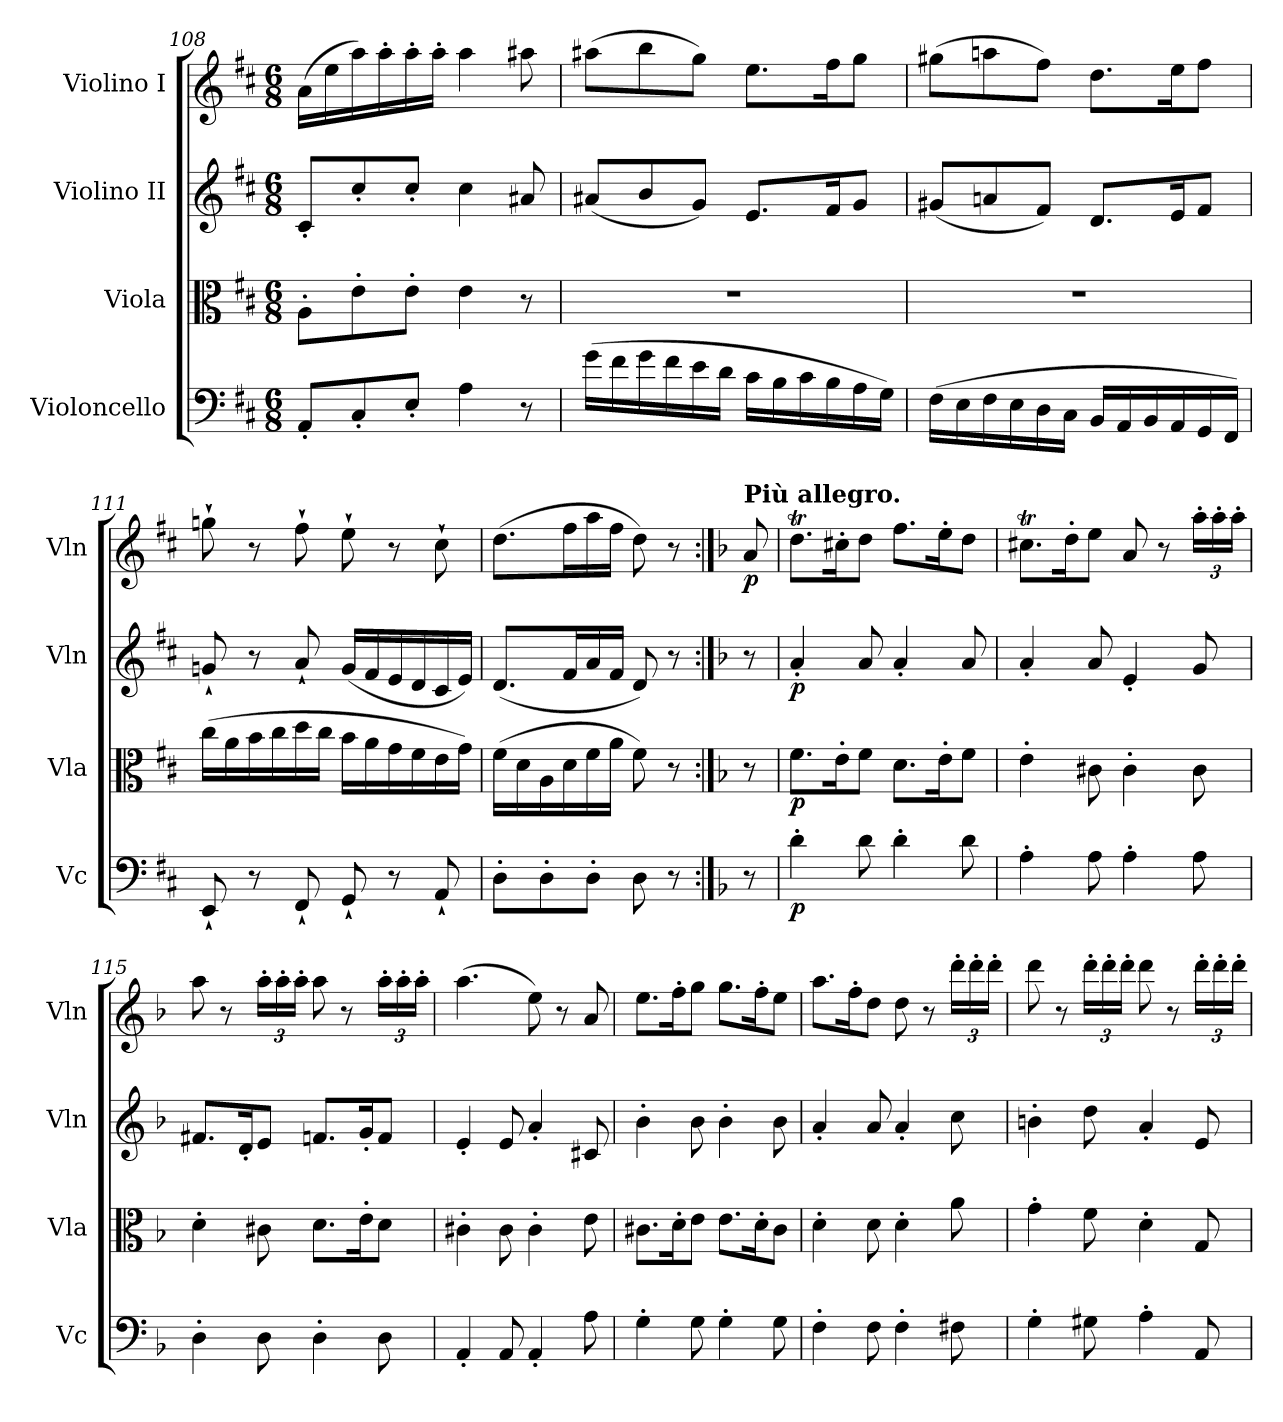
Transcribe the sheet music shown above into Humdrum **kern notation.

**kern	**dynam	**kern	**dynam	**kern	**dynam	**kern	**dynam
*part4	*part4	*part3	*part3	*part2	*part2	*part1	*part1
*staff4	*staff4	*staff3	*staff3	*staff2	*staff2	*staff1	*staff1
*I"Violoncello	*	*I"Viola	*	*I"Violino II	*	*I"Violino I	*
*I'Vc	*	*I'Vla	*	*I'Vln	*	*I'Vln	*
*clefF4	*	*clefC3	*	*clefG2	*	*clefG2	*
*k[f#c#]	*	*k[f#c#]	*	*k[f#c#]	*	*k[f#c#]	*
*M6/8	*	*M6/8	*	*M6/8	*	*M6/8	*
=108	=108	=108	=108	=108	=108	=108	=108
8AA'/L	.	8A'\L	.	8c#'/L	.	(>16a\LL	.
.	.	.	.	.	.	16ee\	.
8C#'/	.	8e'\	.	8cc#'/	.	16aa\)	.
.	.	.	.	.	.	16aa'\	.
8E'/J	.	8e'\J	.	8cc#'/J	.	16aa'\	.
.	.	.	.	.	.	16aa'\JJ	.
4A\	.	4e\	.	4cc#\	.	4aa\	.
8r	.	8r	.	8a#X/	.	8aa#X\	.
!!LO:LB:g=z
=109	=109	=109	=109	=109	=109	=109	=109
(>16g\LL	.	2.r	.	(<8a#X/L	.	(>8aa#X\L	.
16f#\	.	.	.	.	.	.	.
16g\	.	.	.	8b/	.	8bb\	.
16f#\	.	.	.	.	.	.	.
16e\	.	.	.	8g/J)	.	8gg\J)	.
16d\JJ	.	.	.	.	.	.	.
16c#\LL	.	.	.	8.e/L	.	8.ee\L	.
16B\	.	.	.	.	.	.	.
16c#\	.	.	.	.	.	.	.
16B\	.	.	.	16f#/K	.	16ff#\K	.
16A\	.	.	.	8g/J	.	8gg\J	.
16G\JJ)	.	.	.	.	.	.	.
=110	=110	=110	=110	=110	=110	=110	=110
(>16F#\LL	.	2.r	.	(<8g#X/L	.	(>8gg#X\L	.
16E\	.	.	.	.	.	.	.
16F#\	.	.	.	8an/	.	8aan\	.
16E\	.	.	.	.	.	.	.
16D\	.	.	.	8f#/J)	.	8ff#\J)	.
16C#\JJ	.	.	.	.	.	.	.
16BB/LL	.	.	.	8.d/L	.	8.dd\L	.
16AA/	.	.	.	.	.	.	.
16BB/	.	.	.	.	.	.	.
16AA/	.	.	.	16e/K	.	16ee\K	.
16GG/	.	.	.	8f#/J	.	8ff#\J	.
16FF#/JJ)	.	.	.	.	.	.	.
=111	=111	=111	=111	=111	=111	=111	=111
8EE`/	.	(>16cc#\LL	.	8gn`/	.	8ggn`\	.
.	.	16a\	.	.	.	.	.
8r	.	16b\	.	8r	.	8r	.
.	.	16cc#\	.	.	.	.	.
8FF#`/	.	16dd\	.	8a`/	.	8ff#`\	.
.	.	16cc#\JJ	.	.	.	.	.
8GG`/	.	16b\LL	.	(<16g/LL	.	8ee`\	.
.	.	16a\	.	16f#/	.	.	.
8r	.	16g\	.	16e/	.	8r	.
.	.	16f#\	.	16d/	.	.	.
8AA`/	.	16e\	.	16c#/	.	8cc#`\	.
.	.	16g\JJ)	.	16e/JJ)	.	.	.
=112	=112	=112	=112	=112	=112	=112	=112
8D'\L	.	(>16f#\LL	.	(<8.d/L	.	(>8.dd\L	.
.	.	16d\	.	.	.	.	.
8D'\	.	16A\	.	.	.	.	.
.	.	16d\	.	16f#/L	.	16ff#\L	.
8D'\J	.	16f#\	.	16a/	.	16aa\	.
.	.	16a\JJ	.	16f#/JJ	.	16ff#\JJ	.
8D\	.	8f#\)	.	8d/)	.	8dd\)	.
8r	.	8r	.	8r	.	8r	.
!!LO:LB:g=z
=112X10:|!	=112X10:|!	=112X10:|!	=112X10:|!	=112X10:|!	=112X10:|!	=112X10:|!	=112X10:|!
*k[b-]	*	*k[b-]	*	*k[b-]	*	*k[b-]	*
!	!	!	!	!	!	!LO:TX:a:B:t=Più allegro.	!
!	!	!	!	!	!	!	!LO:DY:b
8r	.	8r	.	8r	.	8a/	p
=113	=113	=113	=113	=113	=113	=113	=113
!	!LO:DY:b	!	!LO:DY:b	!	!LO:DY:b	!	!
4d'\	p	8.f\L	p	4a'/	p	8.ddT\L	.
.	.	16e'\K	.	.	.	16cc#X'\K	.
8d\	.	8f\J	.	8a/	.	8dd\J	.
4d'\	.	8.d\L	.	4a'/	.	8.ff\L	.
.	.	16e'\K	.	.	.	16ee'\K	.
8d\	.	8f\J	.	8a/	.	8dd\J	.
=114	=114	=114	=114	=114	=114	=114	=114
4A'\	.	4e'\	.	4a'/	.	8.cc#Xt\L	.
.	.	.	.	.	.	16dd'\K	.
8A\	.	8c#X\	.	8a/	.	8ee\J	.
4A'\	.	4c#'\	.	4e'/	.	8a/	.
.	.	.	.	.	.	8r	.
*	*	*	*	*	*	*Xbrackettup	*
8A\	.	8c#\	.	8g/	.	24aa'\LL	.
.	.	.	.	.	.	24aa'\	.
.	.	.	.	.	.	24aa'\JJ	.
=115	=115	=115	=115	=115	=115	=115	=115
4D'\	.	4d'\	.	8.f#X/L	.	8aa\	.
.	.	.	.	.	.	8r	.
.	.	.	.	16d'/K	.	.	.
8D\	.	8c#X\	.	8e/J	.	24aa'\LL	.
.	.	.	.	.	.	24aa'\	.
.	.	.	.	.	.	24aa'\JJ	.
4D'\	.	8.d\L	.	8.fn/L	.	8aa\	.
.	.	.	.	.	.	8r	.
.	.	16e'\K	.	16g'/K	.	.	.
8D\	.	8d\J	.	8f/J	.	24aa'\LL	.
.	.	.	.	.	.	24aa'\	.
.	.	.	.	.	.	24aa'\JJ	.
=116	=116	=116	=116	=116	=116	=116	=116
4AA'/	.	4c#X'\	.	4e'/	.	(>4.aa\	.
8AA/	.	8c#\	.	8e/	.	.	.
4AA'/	.	4c#'\	.	4a'/	.	8ee\)	.
.	.	.	.	.	.	8r	.
8A\	.	8e\	.	8c#X/	.	8a/	.
=117	=117	=117	=117	=117	=117	=117	=117
4G'\	.	8.c#X\L	.	4b-'\	.	8.ee\L	.
.	.	16d'\K	.	.	.	16ff'\K	.
8G\	.	8e\J	.	8b-\	.	8gg\J	.
4G'\	.	8.e\L	.	4b-'\	.	8.gg\L	.
.	.	16d'\K	.	.	.	16ff'\K	.
8G\	.	8c#\J	.	8b-\	.	8ee\J	.
!!LO:LB:g=z
=118	=118	=118	=118	=118	=118	=118	=118
4F'\	.	4d'\	.	4a'/	.	8.aa\L	.
.	.	.	.	.	.	16ff'\K	.
8F\	.	8d\	.	8a/	.	8dd\J	.
4F'\	.	4d'\	.	4a'/	.	8dd\	.
.	.	.	.	.	.	8r	.
8F#X\	.	8a\	.	8cc\	.	24ddd'\LL	.
.	.	.	.	.	.	24ddd'\	.
.	.	.	.	.	.	24ddd'\JJ	.
=119	=119	=119	=119	=119	=119	=119	=119
4G'\	.	4g'\	.	4bn'\	.	8ddd\	.
.	.	.	.	.	.	8r	.
8G#X\	.	8f\	.	8dd\	.	24ddd'\LL	.
.	.	.	.	.	.	24ddd'\	.
.	.	.	.	.	.	24ddd'\JJ	.
4A'\	.	4d'\	.	4a'/	.	8ddd\	.
.	.	.	.	.	.	8r	.
8AA/	.	8G/	.	8e/	.	24ddd'\LL	.
.	.	.	.	.	.	24ddd'\	.
.	.	.	.	.	.	24ddd'\JJ	.
=	=	=	=	=	=	=	=
*-	*-	*-	*-	*-	*-	*-	*-
